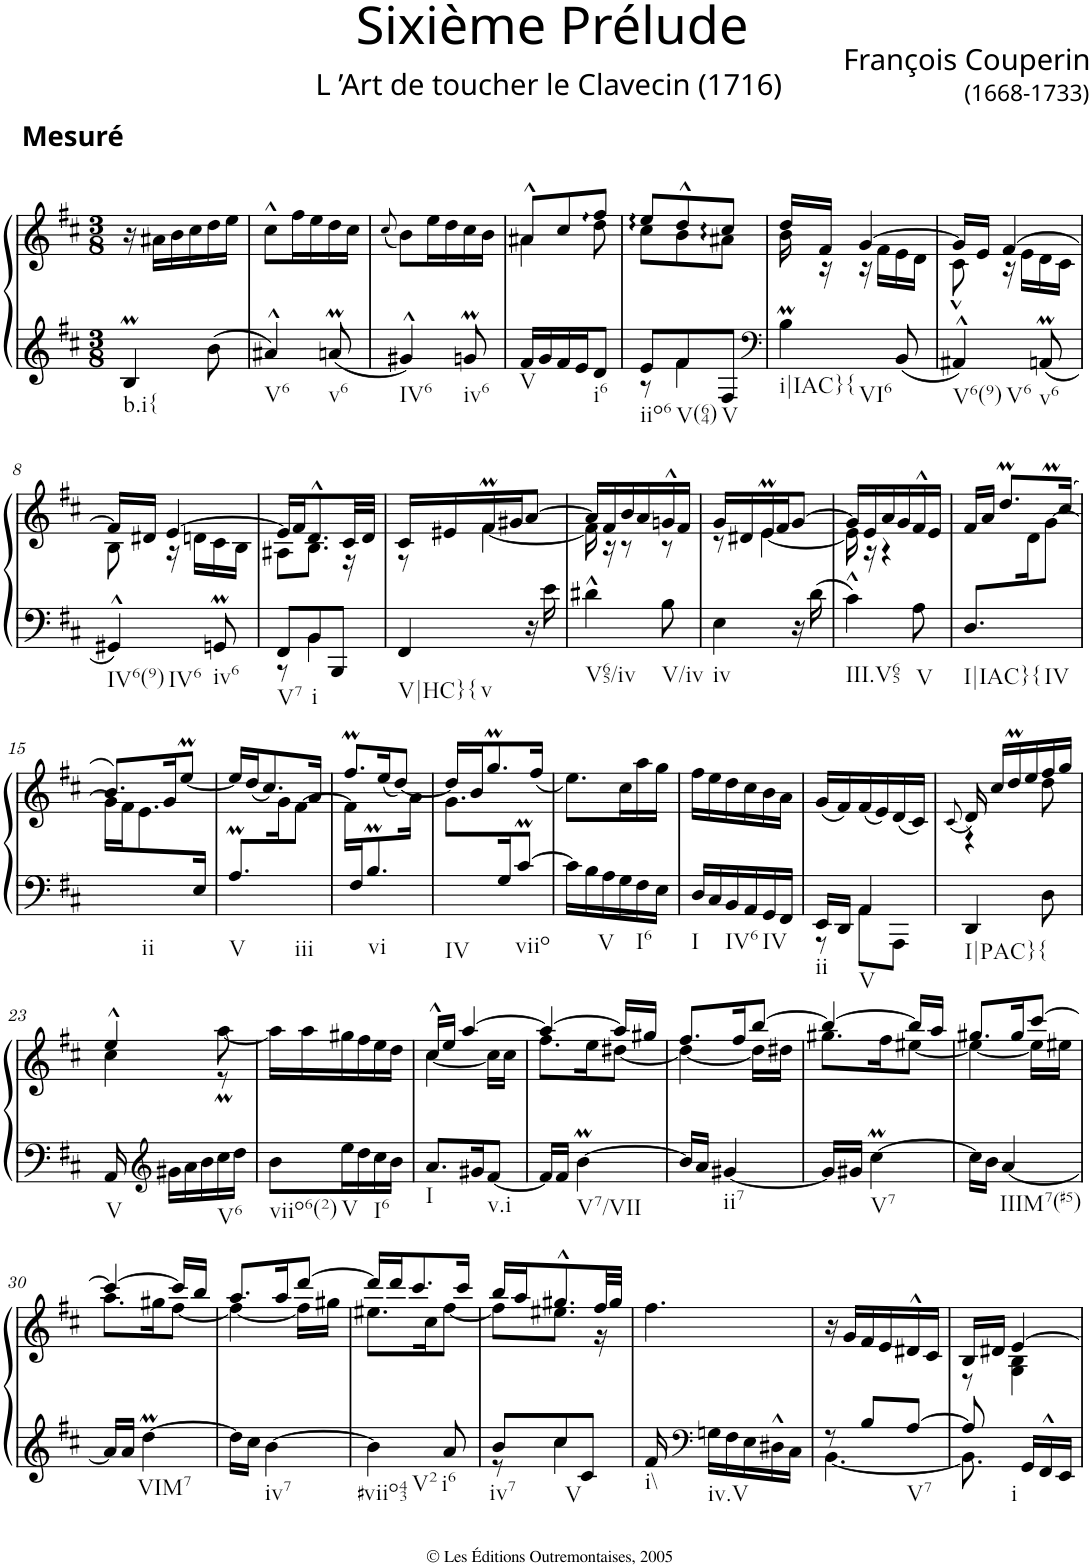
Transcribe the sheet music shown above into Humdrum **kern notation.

**kern	**kern
*part1	*part1
*staff2	*staff1
*I"Clavecin	*
*clefG2	*clefG2
*k[f#c#]	*k[f#c#]
*b:	*b:
*M3/8	*M3/8
=1	=1
!	!LO:TX:a:B:t=Mesuré
!LO:TX:b:t=b.i{	!
4BM/	16r
.	16a#X\LL
.	16b\
.	16cc#\
8b\	16dd\
.	16ee\JJ
=2	=2
!LO:TX:b:t=V6	!
4a#X^^/	8cc#^^\L
.	16ff#\L
.	16ee\
!LO:TX:b:t=v6	!
8anM/	16dd\
.	16cc#\JJ
=3	=3
.	(<8qcc#/
!LO:TX:b:t=IV6	!
4g#X^^/	8b\L)
.	16ee\L
.	16dd\
!LO:TX:b:t=iv6	!
8gnM/	16cc#\
.	16b\JJ
=4	=4
*	*^
!LO:TX:b:t=V	!	!
16f#/LL	8a#X^^/L	4a#\
16g/	.	.
16f#/	8cc#/	.
16e/J	.	.
!LO:TX:b:t=i6	!	!
8d/J	8ff#/J	8dd\
=5	=5	=5
*^	*	*
!LO:TX:b:t=iio6	!	!	!
8e/L	8r	8ee/L	8cc#\L
!LO:TX:b:t=V(64)	!	!	!
8f#/	4f#\	8dd^^/	8b\
!LO:TX:b:t=V	!	!	!
8F#/J	.	8cc#/J	8a#X\J
*v	*v	*	*
=6	=6	=6
*clefF4	*	*
!LO:TX:b:t=i|IAC}{	!	!
!LO:TX:b:t=VI6	!	!
4BM\	16dd/LL	16b\
.	16f#/JJ	16r
.	[4g/	16r
.	.	16f#\LL
8BB/	.	16e\
.	.	16d\JJ
=7	=7	=7
!LO:TX:b:t=V6(9)	!	!
!LO:TX:b:t=V6	!	!
4AA#X^^/	16g/LL]	8c#^^\
.	16e/JJ	.
.	[4f#/	16r
.	.	16e\LL
!LO:TX:b:t=v6	!	!
8AAnM/	.	16d\
.	.	16c#\JJ
!!LO:LB:g=z	!!
=8	=8	=8
!LO:TX:b:t=IV6(9)	!	!
!LO:TX:b:t=IV6	!	!
4GG#X^^/	16f#/LL]	8B\
.	16d#X/JJ	.
.	[4e/	16r
.	.	16dn\LL
!LO:TX:b:t=iv6	!	!
8GGnM/	.	16c#\
.	.	16B\JJ
=9	=9	=9
*^	*	*
!LO:TX:b:t=V7	!	!	!
8FF#/L	8r	16e/LL]	8A#X\L
.	.	16f#/J	.
!LO:TX:b:t=i	!	!	!
8BB/	4BB\	8.d^^/	8.B\J
8BBB/J	.	.	.
.	.	32c#/LL	16r
.	.	32d/JJJ	.
*v	*v	*	*
=10	=10	=10
!LO:TX:b:t=V|HC}{	!	!
!LO:TX:b:t=v	!	!
4FF#/	16c#/LL	8r
.	16e#X/	.
.	16f#m/	[4f#\
.	16g#X/J	.
16r	[8a/J	.
16e\	.	.
=11	=11	=11
!LO:TX:b:t=V65/iv	!	!
4d#X^^\	16a/LL]	16f#\]
.	16f#/	16r
.	16b/	8r
.	16a/	.
!LO:TX:b:t=V/iv	!	!
8B\	16gn^^/	8r
.	16f#/JJ	.
=12	=12	=12
!LO:TX:b:t=iv	!	!
4E\	16g/LL	8r
.	16d#X/	.
.	16eM/	[4e\
.	16f#/J	.
16r	[8g/J	.
16d\	.	.
=13	=13	=13
!LO:TX:b:t=III.V65	!	!
4c#^^\	16g/LL]	16e\]
.	16e/	16r
.	16a/	4r
.	16g/	.
!LO:TX:b:t=V	!	!
8A\	16f#^^/	.
.	16e/JJ	.
=14	=14	=14
!LO:TX:b:t=I|IAC}{	!	!
8.D/L	16f#/LL	8.ryy
.	16a/JJ	.
.	8.ddM/L	.
16ryy	.	16d\K
!LO:TX:b:t=IV	!	!
8ryy	.	[8gM\J
.	(>16cc#/Jk	.
!!LO:LB:g=z	!!
=15	=15	=15
8ryy	8.b/L)	16g\LL]
.	.	16f#\J
!LO:TX:b:t=ii	!	!
8.ryy	.	8.e\
.	16g/K	.
.	[8eeM/J	.
16E/Jk	.	16ryy
=16	=16	=16
!LO:TX:b:t=V	!	!
8.AM/L	16ee/LL]	8.ryy
.	(<16dd/J	.
.	8.cc#/)	.
16ryy	.	16g\K
!LO:TX:b:t=iii	!	!
8ryy	.	[8f#\J
.	16a/Jk	.
=17	=17	=17
16ryy	8.ff#m/L	16f#\LL]
16F#/J	.	4ryy
!LO:TX:b:t=vi	!	!
8.BM/	.	.
.	(<16ee/K	.
.	[8dd/J)	.
16ryy	.	16a\Jk
=18	=18	=18
!LO:TX:b:t=IV	!	!
8.ryy	16dd/LL]	8.g\L
.	16b/J	.
.	8.ggM/	.
16G/K	.	8.ryy
!LO:TX:b:t=viio	!	!
[8c#m/J	.	.
.	(<16ff#/Jk	.
*	*v	*v
=19	=19
16c#\LL]	8.ee\L)
16B\	.
!LO:TX:b:t=V	!
16A\	.
16G\	16cc#\L
!LO:TX:b:t=I6	!
16F#\	16aa\
16E\JJ	16gg\JJ
=20	=20
!LO:TX:b:t=I	!
16D/LL	16ff#\LL
16C#/	16ee\
!LO:TX:b:t=IV6	!
16BB/	16dd\
16AA/	16cc#\
!LO:TX:b:t=IV	!
16GG/	16b\
16FF#/JJ	16a\JJ
=21	=21
*^	*
!LO:TX:b:t=ii	!	!
16EE/LL	8r	(<16g/LL
16DD/JJ	.	16f#/)
!LO:TX:b:t=V	!	!
8AA\L	4AA/	(<16f#/
.	.	16e/)
8AAA\J	.	(<16d/
.	.	16c#/JJ)
*v	*v	*
=22	=22
.	(<8qc#/
*	*^
!LO:TX:b:t=I|PAC}{	!	!
4DD/	16d/)	4r
.	16cc#/LL	.
.	16ddM/	.
.	16ee/	.
8D\	16ff#/	8dd\
.	16gg/JJ	.
!!LO:LB:g=z	!!
=23	=23	=23
!LO:TX:b:t=V	!	!
16AA/	4ee^^/	4cc#\
*clefG2	*	*
16g#X\LL	.	.
16a\	.	.
16b\	.	.
!LO:TX:b:t=V6	!	!
16cc#\	[8aaM\	8r
16dd\JJ	.	.
*	*v	*v
=24	=24
!LO:TX:b:t=viio6(2)	!
8b\L	16aa\LL]
.	16aa\
!LO:TX:b:t=V	!
16ee\L	16gg#X\
16dd\	16ff#\
!LO:TX:b:t=I6	!
16cc#\	16ee\
16b\JJ	16dd\JJ
=25	=25
*	*^
!LO:TX:b:t=I	!	!
8.a/L	16cc#^^/LL	[4cc#\
.	16ee/JJ	.
.	[4aa/	.
16g#X/K	.	.
!LO:TX:b:t=v.i	!	!
[8f#/J	.	16cc#\LL]
.	.	16cc#\JJ
=26	=26	=26
16f#/LL]	4aa/_	8.ff#\L
16f#/JJ	.	.
!LO:TX:b:t=V7/VII	!	!
[4bM\	.	.
.	.	16ee\K
.	16aa/LL]	[8dd#X\J
.	16gg#X/JJ	.
=27	=27	=27
16b/LL]	8.ff#/L	4dd#\_
16a/JJ	.	.
!LO:TX:b:t=ii7	!	!
[4g#X/	.	.
.	16ff#/K	.
.	[8bb/J	16dd#\LL]
.	.	16dd#X\JJ
=28	=28	=28
16g#/LL]	4bb/_	8.gg#X\L
16g#X/JJ	.	.
!LO:TX:b:t=V7	!	!
[4cc#m\	.	.
.	.	16ff#\K
.	16bb/LL]	[8ee#X\J
.	16aa/JJ	.
=29	=29	=29
16cc#\LL]	8.gg#X/L	4ee#\_
16b\JJ	.	.
!LO:TX:b:t=IIIM7(#5)	!	!
[4a/	.	.
.	16gg#/K	.
.	[8ccc#/J	16ee#\LL]
.	.	16ee#X\JJ
!!LO:LB:g=z	!!
=30	=30	=30
16a/LL]	4ccc#/_	8.aa\L
16a/JJ	.	.
!LO:TX:b:t=VIM7	!	!
[4ddM\	.	.
.	.	16gg#X\K
.	16ccc#/LL]	[8ff#\J
.	16bb/JJ	.
=31	=31	=31
16dd\LL]	8.aa/L	4ff#\_
16cc#\JJ	.	.
!LO:TX:b:t=iv7	!	!
[4b\	.	.
.	16aa/K	.
.	[8ddd/J	16ff#\LL]
.	.	16gg#X\JJ
=32	=32	=32
!LO:TX:b:t=#viio43	!	!
!LO:TX:b:t=V2	!	!
4b\]	16ddd/LL]	8.ee#X\L
.	16ddd/J	.
.	8.ccc#/	.
.	.	16cc#\K
!LO:TX:b:t=i6	!	!
8a/	.	[8ff#\J
.	16ccc#/Jk	.
=33	=33	=33
*^	*	*
!LO:TX:b:t=iv7	!	!	!
8b/L	8r	16bb/LL	8ff#\L]
.	.	16aa/J	.
!LO:TX:b:t=V	!	!	!
8cc#/	4cc#\	8.gg#X^^/	8.ee#X\J
8c#/J	.	.	.
.	.	32ff#/LL	16r
.	.	32gg#/JJJ	.
*v	*v	*	*
*	*v	*v
=34	=34
!LO:TX:b:t=i\\	!
16f#/	4.ff#\
*clefF4	*
!LO:TX:b:t=iv.V	!
16Gn\LL	.
16F#\	.
16E\	.
16D#X^^\	.
16C#\JJ	.
=35	=35
*^	*
8r	[4.BB\	16r
.	.	16g/LL
8B/L	.	16f#/
.	.	16e/
!LO:TX:b:t=V7	!	!
[8A/J	.	16d#X^^/
.	.	16c#/JJ
=36	=36	=36
*	*	*^
8A/]	8.BB\]	16B/LL	8r
.	.	16d#X/JJ	.
!LO:TX:b:t=i	!	!	!
4ryy	.	[4e/	4G\ 4B\
.	16GG/LL	.	.
.	16FF#^^/	.	.
.	16EE/JJ	.	.
*v	*v	*	*
*	*v	*v
=	=
*-	*-
